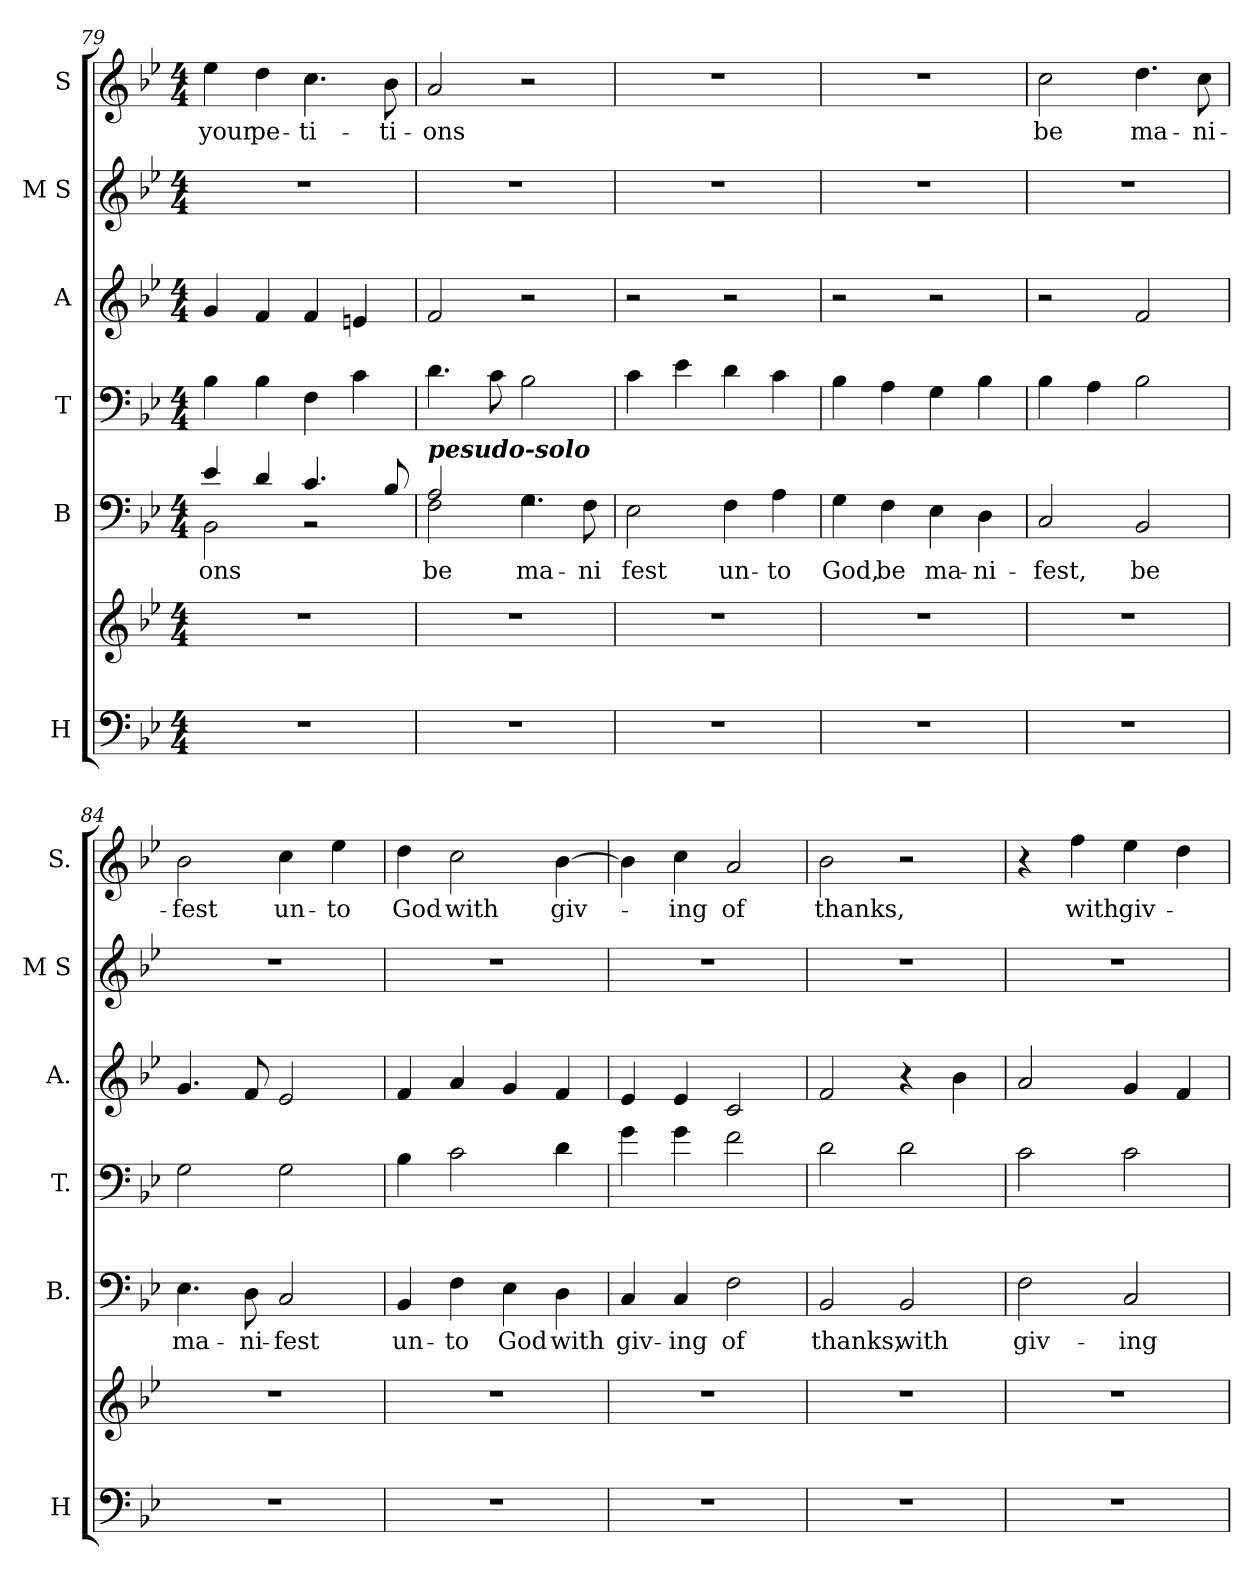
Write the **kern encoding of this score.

**kern	**kern	**kern	**text	**kern	**kern	**kern	**kern	**text
*part6	*part6	*part5	*part5	*part4	*part3	*part2	*part1	*part1
*staff7	*staff6	*staff5	*staff5	*staff4	*staff3	*staff2	*staff1	*staff1
*I"H	*	*I"B	*	*I"T	*I"A	*I"M S	*I"S	*
*I'H	*	*I'B.	*	*I'T.	*I'A.	*I'M S	*I'S.	*
!!LO:PB:g=z
*clefF4	*clefG2	*clefF4	*	*clefF4	*clefG2	*clefG2	*clefG2	*
*k[b-e-]	*k[b-e-]	*k[b-e-]	*	*k[b-e-]	*k[b-e-]	*k[b-e-]	*k[b-e-]	*
*M4/4	*M4/4	*M4/4	*	*M4/4	*M4/4	*M4/4	*M4/4	*
=79	=79	=79	=79	=79	=79	=79	=79	=79
*	*	*^	*	*	*	*	*	*
!	!	!	!	!LO:LY:b	!	!	!	!	!LO:LY:b
1r	1r	4e-!/	2BB-\	-ons	4B-\	4g/	1r	4ee-\	your
!	!	!	!	!	!	!	!	!	!LO:LY:b
.	.	4d!/	.	.	4B-\	4f/	.	4dd\	pe-
!	!	!	!	!	!	!	!	!	!LO:LY:b
.	.	4.c!/	2r	.	4F\	4f/	.	4.cc\	-ti-
.	.	.	.	.	4c\	4en/	.	.	.
!	!	!	!	!	!	!	!	!	!LO:LY:b
.	.	8B-!/	.	.	.	.	.	8b-\	-ti-
=80	=80	=80	=80	=80	=80	=80	=80	=80	=80
!	!	!LO:TX:a:Bi:t=pesudo-solo	!	!	!	!	!	!	!
!	!	!	!	!LO:LY:b	!	!	!	!	!LO:LY:b
1r	1r	2A!/	2F\	be	4.d\	2f/	1r	2a/	-ons
.	.	.	.	.	8c\	.	.	.	.
!	!	!	!	!LO:LY:b	!	!	!	!	!
.	.	2rF	4.G\	ma-	2B-\	2r	.	2r	.
!	!	!	!	!LO:LY:b	!	!	!	!	!
.	.	.	8F\	-ni-	.	.	.	.	.
=81	=81	=81	=81	=81	=81	=81	=81	=81	=81
!	!	!	!	!LO:LY:b	!	!	!	!	!
*	*	*v	*v	*	*	*	*	*	*
1r	1r	2E-\	-fest	4c\	2r	1r	1r	.
.	.	.	.	4e-\	.	.	.	.
!	!	!	!LO:LY:b	!	!	!	!	!
.	.	4F\	un-	4d\	2r	.	.	.
!	!	!	!LO:LY:b	!	!	!	!	!
.	.	4A\	-to	4c\	.	.	.	.
=82	=82	=82	=82	=82	=82	=82	=82	=82
!	!	!	!LO:LY:b	!	!	!	!	!
1r	1r	4G\	God,	4B-\	2r	1r	1r	.
!	!	!	!LO:LY:b	!	!	!	!	!
.	.	4F\	be	4A\	.	.	.	.
!	!	!	!LO:LY:b	!	!	!	!	!
.	.	4E-\	ma-	4G\	2r	.	.	.
!	!	!	!LO:LY:b	!	!	!	!	!
.	.	4D\	-ni-	4B-\	.	.	.	.
=83	=83	=83	=83	=83	=83	=83	=83	=83
!	!	!	!LO:LY:b	!	!	!	!	!LO:LY:b
1r	1r	2C/	-fest,	4B-\	2r	1r	2cc\	be
.	.	.	.	4A\	.	.	.	.
!	!	!	!LO:LY:b	!	!	!	!	!LO:LY:b
.	.	2BB-/	be	2B-\	2f/	.	4.dd\	ma-
!	!	!	!	!	!	!	!	!LO:LY:b
.	.	.	.	.	.	.	8cc\	-ni-
=84	=84	=84	=84	=84	=84	=84	=84	=84
!	!	!	!LO:LY:b	!	!	!	!	!LO:LY:b
1r	1r	4.E-\	ma-	2G\	4.g/	1r	2b-\	-fest
!	!	!	!LO:LY:b	!	!	!	!	!
.	.	8D\	-ni-	.	8f/	.	.	.
!	!	!	!LO:LY:b	!	!	!	!	!LO:LY:b
.	.	2C/	-fest	2G\	2e-/	.	4cc\	un-
!	!	!	!	!	!	!	!	!LO:LY:b
.	.	.	.	.	.	.	4ee-\	-to
!!LO:PB:g=z
=85	=85	=85	=85	=85	=85	=85	=85	=85
!	!	!	!LO:LY:b	!	!	!	!	!LO:LY:b
1r	1r	4BB-/	un-	4B-\	4f/	1r	4dd\	God
!	!	!	!LO:LY:b	!	!	!	!	!LO:LY:b
.	.	4F\	-to	2c\	4a/	.	2cc\	with
!	!	!	!LO:LY:b	!	!	!	!	!
.	.	4E-\	God	.	4g/	.	.	.
!	!	!	!LO:LY:b	!	!	!	!	!LO:LY:b
.	.	4D\	with	4d\	4f/	.	[4b-\	giv-
=86	=86	=86	=86	=86	=86	=86	=86	=86
!	!	!	!LO:LY:b	!	!	!	!	!
1r	1r	4C/	giv-	4g\	4e-/	1r	4b-\]	.
!	!	!	!LO:LY:b	!	!	!	!	!LO:LY:b
.	.	4C/	-ing	4g\	4e-/	.	4cc\	-ing
!	!	!	!LO:LY:b	!	!	!	!	!LO:LY:b
.	.	2F\	of	2f\	2c/	.	2a/	of
=87	=87	=87	=87	=87	=87	=87	=87	=87
!	!	!	!LO:LY:b	!	!	!	!	!LO:LY:b
1r	1r	2BB-/	thanks,	2d\	2f/	1r	2b-\	thanks,
!	!	!	!LO:LY:b	!	!	!	!	!
.	.	2BB-/	with	2d\	4r	.	2r	.
.	.	.	.	.	4b-\	.	.	.
=88	=88	=88	=88	=88	=88	=88	=88	=88
!	!	!	!LO:LY:b	!	!	!	!	!
1r	1r	2F\	giv-	2c\	2a/	1r	4r	.
!	!	!	!	!	!	!	!	!LO:LY:b
.	.	.	.	.	.	.	4ff\	with
!	!	!	!LO:LY:b	!	!	!	!	!LO:LY:b
.	.	2C/	-ing	2c\	4g/	.	4ee-\	giv-
.	.	.	.	.	4f/	.	4dd\	.
=	=	=	=	=	=	=	=	=
*-	*-	*-	*-	*-	*-	*-	*-	*-
